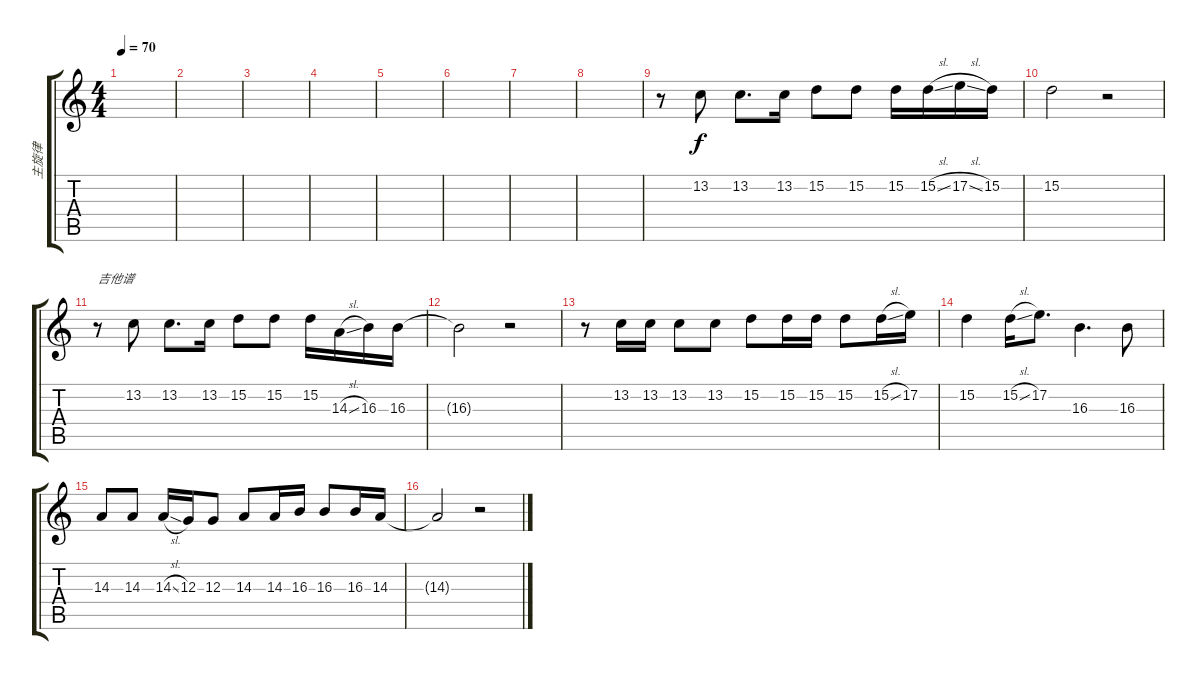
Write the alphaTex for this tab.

\track ("主旋律" "主旋律") {instrument tangoaccordion}
\staff {score tabs}
\tuning (E4 B3 G3 D3 A2 E2) {hide}
\ts (4 4)
\tempo 70
\clef g2
\ks c
|
|
|
|
|
|
|
|
r.8 13.2.8 13.2.8{d} 13.2.16 15.2.8 15.2.8 15.2.16 15.2{sl}.16 17.2{sl}.16 15.2.16 |
15.2.2 r.2 |
r.8{txt "吉他谱"} 13.2.8 13.2.8{d} 13.2.16 15.2.8 15.2.8 15.2.16 14.3{sl}.16 16.3.16 16.3.16 |
16.3{t}.2 r.2 |
r.8 13.2.16 13.2.16 13.2.8 13.2.8 15.2.8 15.2.16 15.2.16 15.2.8 15.2{sl}.16 17.2.16 |
15.2.4 15.2{sl}.16 17.2.8{d} 16.3.4{d} 16.3.8 |
14.3.8 14.3.8 14.3{sl}.16 12.3.16 12.3.8 14.3.8 14.3.16 16.3.16 16.3.8 16.3.16 14.3.16 |
14.3{t}.2 r.2
